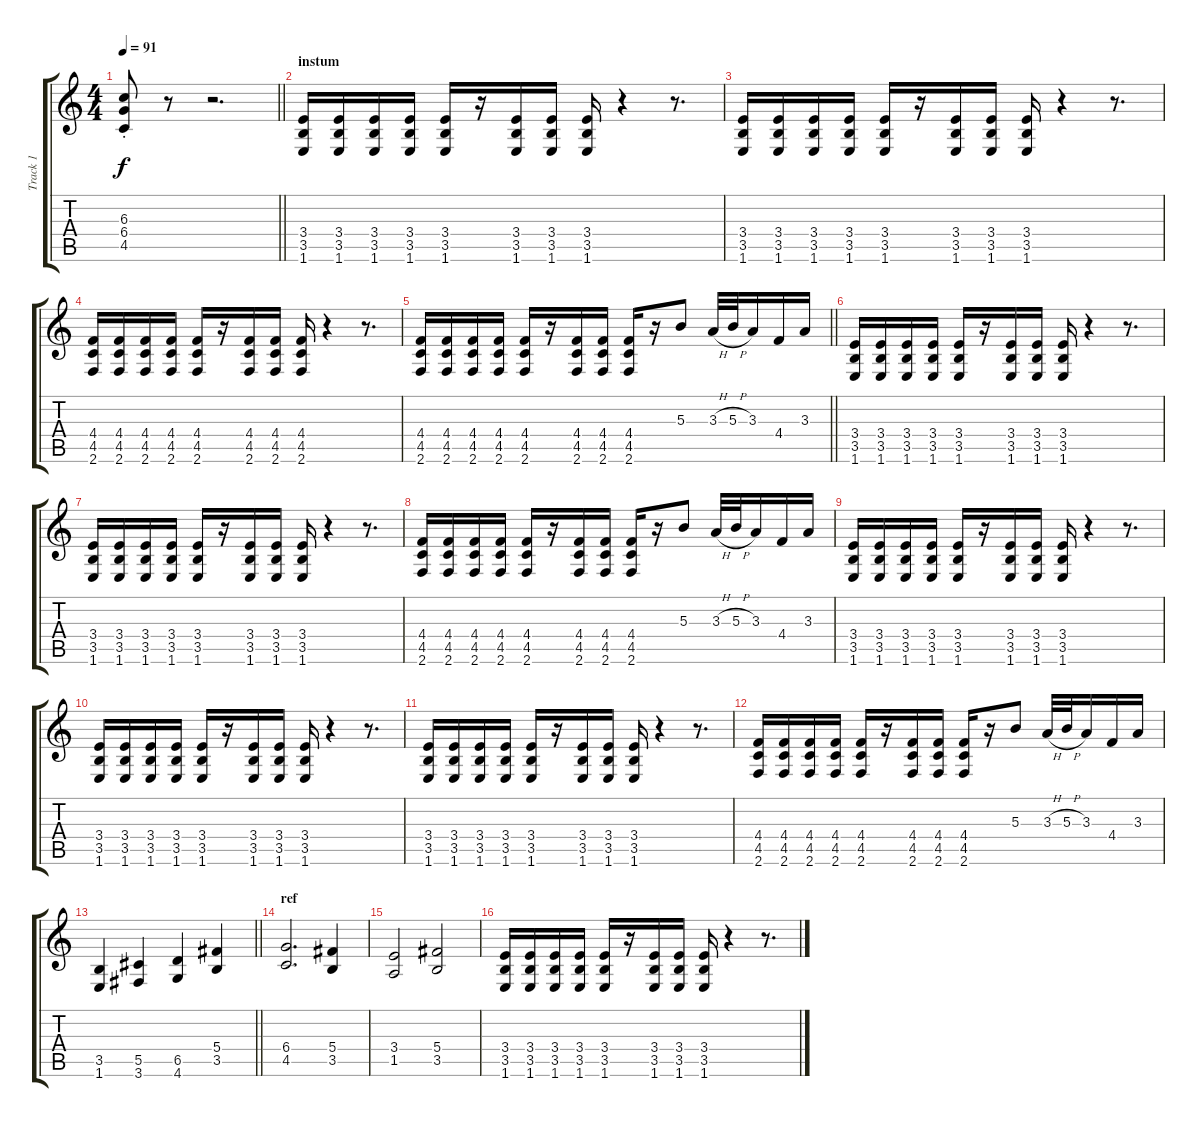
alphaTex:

\track ("Track 1" "Track 1") {instrument distortionguitar}
\staff {score tabs}
\tuning (Eb4 Bb3 Gb3 Db3 Ab2 Eb2) {hide}
\ts (4 4)
\tempo 91
\clef g2
\barLineRight lightlight
\ks c
(6.3{st} 6.4{st} 4.5{st}).8{dy f} r.8 r.2{d} |
\section ("" "instum")
(3.4 3.5 1.6).16 (3.4 3.5 1.6).16 (3.4 3.5 1.6).16 (3.4 3.5 1.6).16 (3.4 3.5 1.6).16 r.16 (3.4 3.5 1.6).16 (3.4 3.5 1.6).16 (3.4 3.5 1.6).16 r.4 r.8{d} |
(3.4 3.5 1.6).16 (3.4 3.5 1.6).16 (3.4 3.5 1.6).16 (3.4 3.5 1.6).16 (3.4 3.5 1.6).16 r.16 (3.4 3.5 1.6).16 (3.4 3.5 1.6).16 (3.4 3.5 1.6).16 r.4 r.8{d} |
(4.4 4.5 2.6).16 (4.4 4.5 2.6).16 (4.4 4.5 2.6).16 (4.4 4.5 2.6).16 (4.4 4.5 2.6).16 r.16 (4.4 4.5 2.6).16 (4.4 4.5 2.6).16 (4.4 4.5 2.6).16 r.4 r.8{d} |
\barLineRight lightlight
(4.4 4.5 2.6).16 (4.4 4.5 2.6).16 (4.4 4.5 2.6).16 (4.4 4.5 2.6).16 (4.4 4.5 2.6).16 r.16 (4.4 4.5 2.6).16 (4.4 4.5 2.6).16 (4.4 4.5 2.6).16 r.16 5.3.8 3.3{h}.32 5.3{h}.32 3.3.16 4.4.16 3.3.16 |
(3.4 3.5 1.6).16 (3.4 3.5 1.6).16 (3.4 3.5 1.6).16 (3.4 3.5 1.6).16 (3.4 3.5 1.6).16 r.16 (3.4 3.5 1.6).16 (3.4 3.5 1.6).16 (3.4 3.5 1.6).16 r.4 r.8{d} |
(3.4 3.5 1.6).16 (3.4 3.5 1.6).16 (3.4 3.5 1.6).16 (3.4 3.5 1.6).16 (3.4 3.5 1.6).16 r.16 (3.4 3.5 1.6).16 (3.4 3.5 1.6).16 (3.4 3.5 1.6).16 r.4 r.8{d} |
(4.4 4.5 2.6).16 (4.4 4.5 2.6).16 (4.4 4.5 2.6).16 (4.4 4.5 2.6).16 (4.4 4.5 2.6).16 r.16 (4.4 4.5 2.6).16 (4.4 4.5 2.6).16 (4.4 4.5 2.6).16 r.16 5.3.8 3.3{h}.32 5.3{h}.32 3.3.16 4.4.16 3.3.16 |
(3.4 3.5 1.6).16 (3.4 3.5 1.6).16 (3.4 3.5 1.6).16 (3.4 3.5 1.6).16 (3.4 3.5 1.6).16 r.16 (3.4 3.5 1.6).16 (3.4 3.5 1.6).16 (3.4 3.5 1.6).16 r.4 r.8{d} |
(3.4 3.5 1.6).16 (3.4 3.5 1.6).16 (3.4 3.5 1.6).16 (3.4 3.5 1.6).16 (3.4 3.5 1.6).16 r.16 (3.4 3.5 1.6).16 (3.4 3.5 1.6).16 (3.4 3.5 1.6).16 r.4 r.8{d} |
(3.4 3.5 1.6).16 (3.4 3.5 1.6).16 (3.4 3.5 1.6).16 (3.4 3.5 1.6).16 (3.4 3.5 1.6).16 r.16 (3.4 3.5 1.6).16 (3.4 3.5 1.6).16 (3.4 3.5 1.6).16 r.4 r.8{d} |
(4.4 4.5 2.6).16 (4.4 4.5 2.6).16 (4.4 4.5 2.6).16 (4.4 4.5 2.6).16 (4.4 4.5 2.6).16 r.16 (4.4 4.5 2.6).16 (4.4 4.5 2.6).16 (4.4 4.5 2.6).16 r.16 5.3.8 3.3{h}.32 5.3{h}.32 3.3.16 4.4.16 3.3.16 |
\barLineRight lightlight
(3.5 1.6).4 (5.5 3.6).4 (6.5 4.6).4 (5.4 3.5).4 |
\section ("" "ref")
(6.4 4.5).2{d} (5.4 3.5).4 |
(3.4 1.5).2 (5.4 3.5).2 |
(3.4 3.5 1.6).16 (3.4 3.5 1.6).16 (3.4 3.5 1.6).16 (3.4 3.5 1.6).16 (3.4 3.5 1.6).16 r.16 (3.4 3.5 1.6).16 (3.4 3.5 1.6).16 (3.4 3.5 1.6).16 r.4 r.8{d}
